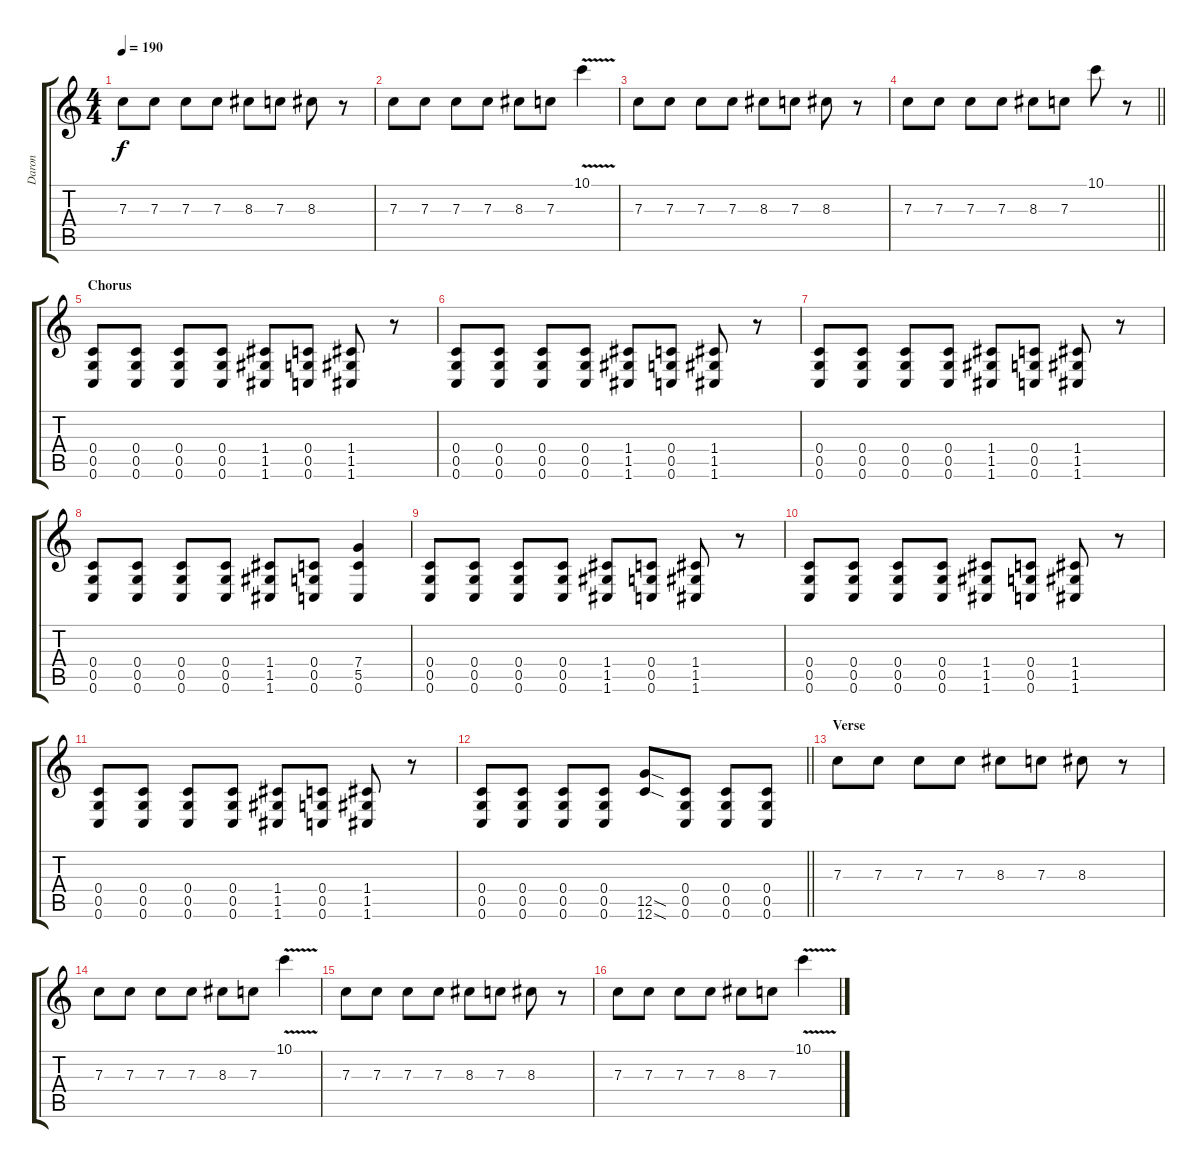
\track ("Daron" "Daron") {instrument distortionguitar}
\staff {score tabs}
\tuning (D4 A3 F3 C3 G2 C2) {hide}
\ts (4 4)
\tempo 190
\clef g2
\ks c
7.3.8{dy f} 7.3.8 7.3.8 7.3.8 8.3.8 7.3.8 8.3.8 r.8 |
7.3.8 7.3.8 7.3.8 7.3.8 8.3.8 7.3.8 10.1{v}.4 |
7.3.8 7.3.8 7.3.8 7.3.8 8.3.8 7.3.8 8.3.8 r.8 |
\barLineRight lightlight
7.3.8 7.3.8 7.3.8 7.3.8 8.3.8 7.3.8 10.1.8 r.8 |
\section ("" "Chorus")
(0.4 0.5 0.6).8 (0.4 0.5 0.6).8 (0.4 0.5 0.6).8 (0.4 0.5 0.6).8 (1.4 1.5 1.6).8 (0.4 0.5 0.6).8 (1.4 1.5 1.6).8 r.8 |
(0.4 0.5 0.6).8 (0.4 0.5 0.6).8 (0.4 0.5 0.6).8 (0.4 0.5 0.6).8 (1.4 1.5 1.6).8 (0.4 0.5 0.6).8 (1.4 1.5 1.6).8 r.8 |
(0.4 0.5 0.6).8 (0.4 0.5 0.6).8 (0.4 0.5 0.6).8 (0.4 0.5 0.6).8 (1.4 1.5 1.6).8 (0.4 0.5 0.6).8 (1.4 1.5 1.6).8 r.8 |
(0.4 0.5 0.6).8 (0.4 0.5 0.6).8 (0.4 0.5 0.6).8 (0.4 0.5 0.6).8 (1.4 1.5 1.6).8 (0.4 0.5 0.6).8 (7.4 5.5 0.6).4 |
(0.4 0.5 0.6).8 (0.4 0.5 0.6).8 (0.4 0.5 0.6).8 (0.4 0.5 0.6).8 (1.4 1.5 1.6).8 (0.4 0.5 0.6).8 (1.4 1.5 1.6).8 r.8 |
(0.4 0.5 0.6).8 (0.4 0.5 0.6).8 (0.4 0.5 0.6).8 (0.4 0.5 0.6).8 (1.4 1.5 1.6).8 (0.4 0.5 0.6).8 (1.4 1.5 1.6).8 r.8 |
(0.4 0.5 0.6).8 (0.4 0.5 0.6).8 (0.4 0.5 0.6).8 (0.4 0.5 0.6).8 (1.4 1.5 1.6).8 (0.4 0.5 0.6).8 (1.4 1.5 1.6).8 r.8 |
\barLineRight lightlight
(0.4 0.5 0.6).8 (0.4 0.5 0.6).8 (0.4 0.5 0.6).8 (0.4 0.5 0.6).8 (12.5{sod} 12.6{sod}).8 (0.4 0.5 0.6).8 (0.4 0.5 0.6).8 (0.4 0.5 0.6).8 |
\section ("" "Verse")
7.3.8 7.3.8 7.3.8 7.3.8 8.3.8 7.3.8 8.3.8 r.8 |
7.3.8 7.3.8 7.3.8 7.3.8 8.3.8 7.3.8 10.1{v}.4 |
7.3.8 7.3.8 7.3.8 7.3.8 8.3.8 7.3.8 8.3.8 r.8 |
7.3.8 7.3.8 7.3.8 7.3.8 8.3.8 7.3.8 10.1{v}.4
